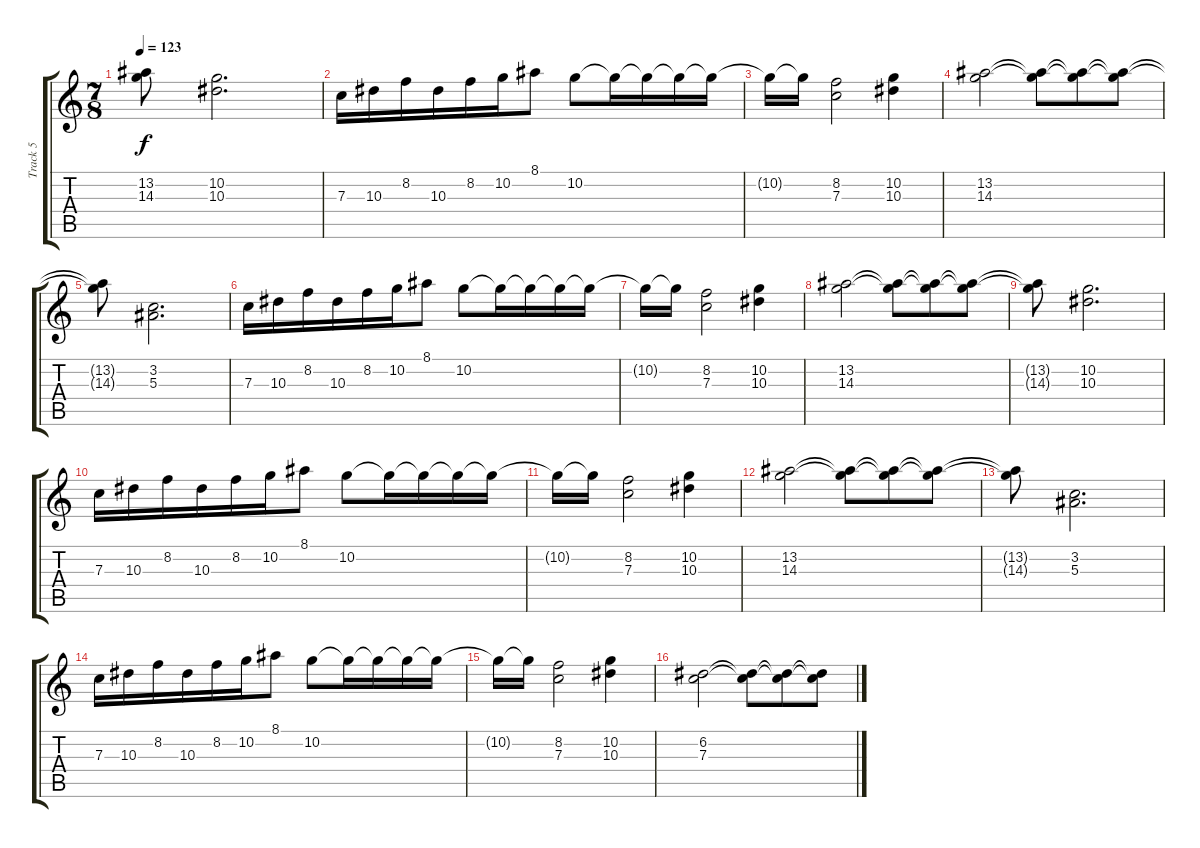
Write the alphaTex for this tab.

\track ("Track 5" "Track 5") {instrument distortionguitar}
\staff {score tabs}
\tuning (D4 A3 F3 C3 G2 C2) {hide}
\ts (7 8)
\tempo 123
\clef g2
\ks c
(13.2{t} 14.3{t}).8{dy f} (10.2 10.3).2{d} |
7.3.16{volume 12} 10.3.16 8.2.16 10.3.16 8.2.16 10.2.16 8.1.8 10.2.8 10.2{t}.16 10.2{t}.16 10.2{t}.16 10.2{t}.16 |
10.2{t}.16 10.2{t}.16 (8.2 7.3).2 (10.2 10.3).4 |
(13.2 14.3).2 (13.2{t} 14.3{t}).8 (13.2{t} 14.3{t}).8 (13.2{t} 14.3{t}).8 |
(13.2{t} 14.3{t}).8 (3.2 5.3).2{d} |
7.3.16{volume 12} 10.3.16 8.2.16 10.3.16 8.2.16 10.2.16 8.1.8 10.2.8 10.2{t}.16 10.2{t}.16 10.2{t}.16 10.2{t}.16 |
10.2{t}.16 10.2{t}.16 (8.2 7.3).2 (10.2 10.3).4 |
(13.2 14.3).2 (13.2{t} 14.3{t}).8 (13.2{t} 14.3{t}).8 (13.2{t} 14.3{t}).8 |
(13.2{t} 14.3{t}).8 (10.2 10.3).2{d} |
7.3.16{volume 12} 10.3.16 8.2.16 10.3.16 8.2.16 10.2.16 8.1.8 10.2.8 10.2{t}.16 10.2{t}.16 10.2{t}.16 10.2{t}.16 |
10.2{t}.16 10.2{t}.16 (8.2 7.3).2 (10.2 10.3).4 |
(13.2 14.3).2 (13.2{t} 14.3{t}).8 (13.2{t} 14.3{t}).8 (13.2{t} 14.3{t}).8 |
(13.2{t} 14.3{t}).8 (3.2 5.3).2{d} |
7.3.16{volume 6} 10.3.16 8.2.16 10.3.16 8.2.16 10.2.16 8.1.8 10.2.8 10.2{t}.16 10.2{t}.16 10.2{t}.16 10.2{t}.16 |
10.2{t}.16 10.2{t}.16 (8.2 7.3).2 (10.2 10.3).4 |
(6.2 7.3).2 (6.2{t} 7.3{t}).8 (6.2{t} 7.3{t}).8 (6.2{t} 7.3{t}).8
